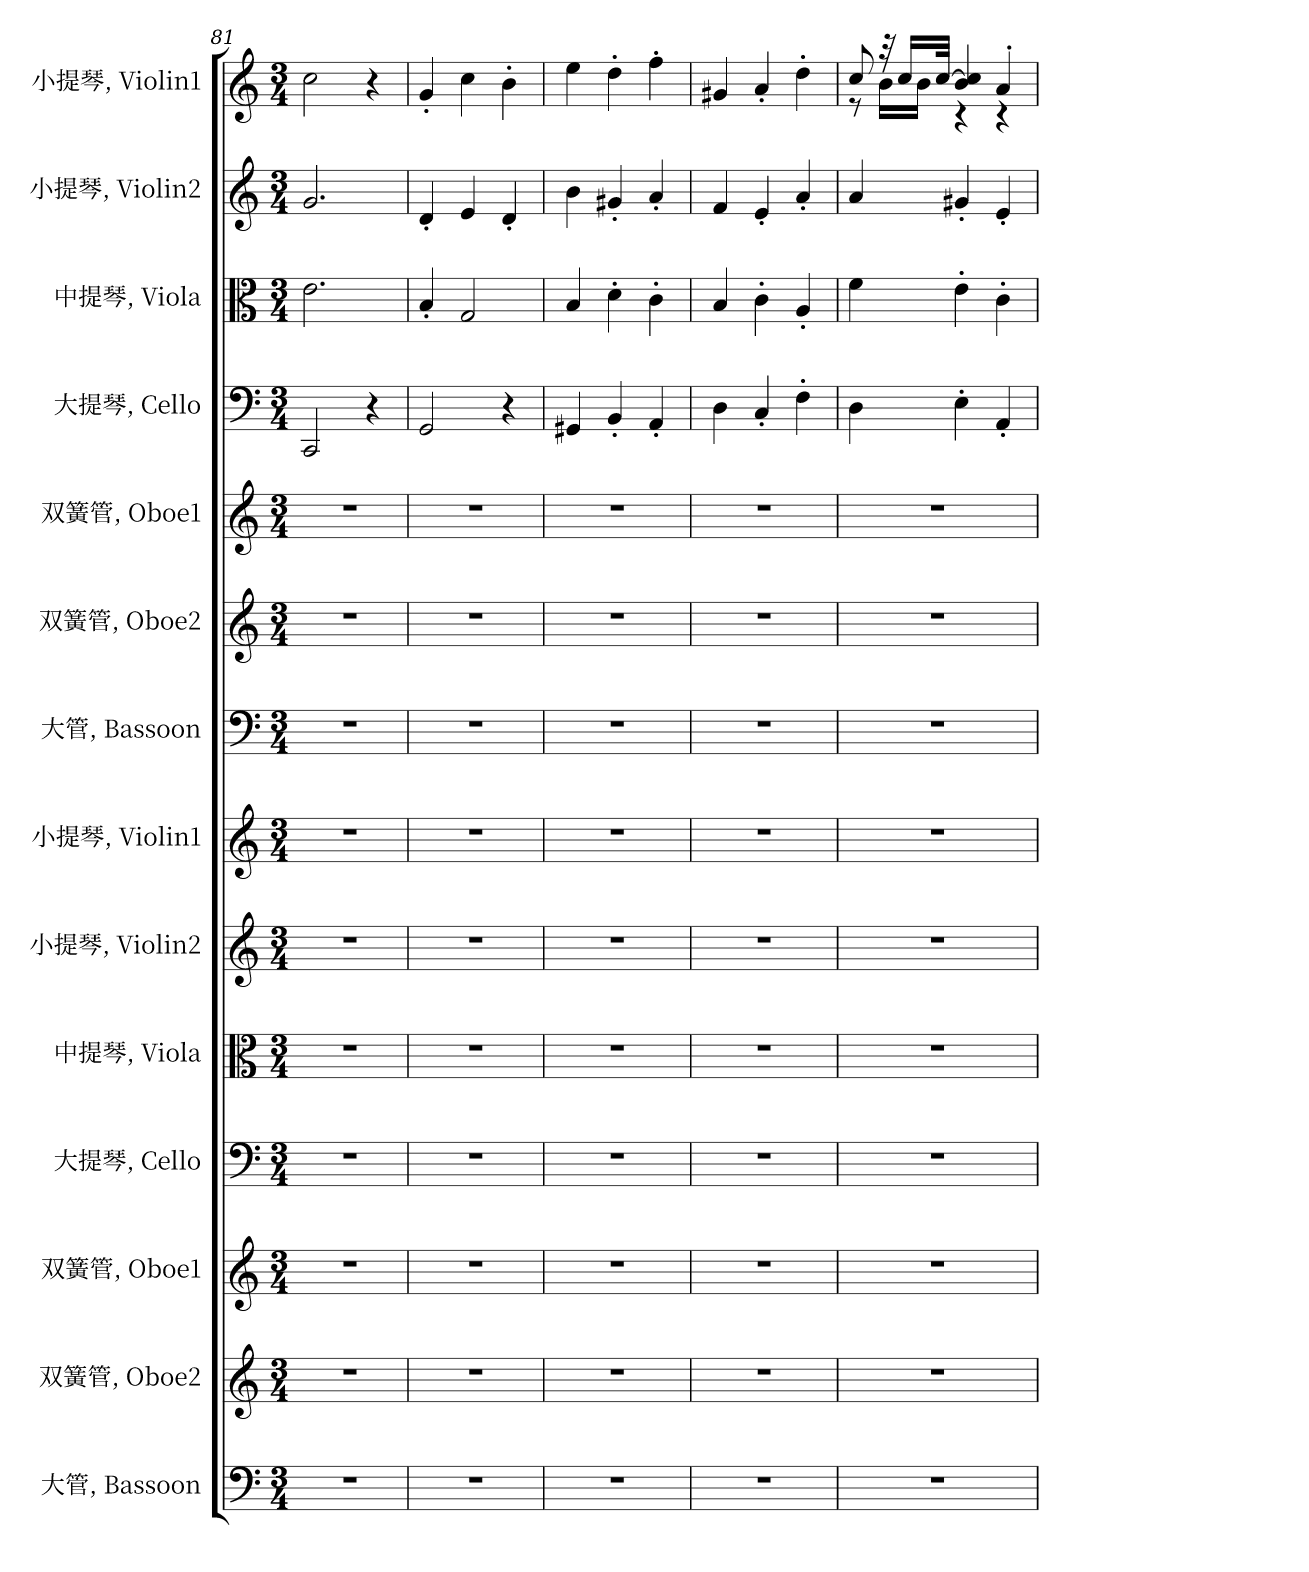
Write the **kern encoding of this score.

**kern	**kern	**kern	**kern	**kern	**kern	**kern	**kern	**kern	**kern	**kern	**kern	**kern	**kern
*part14	*part13	*part12	*part11	*part10	*part9	*part8	*part7	*part6	*part5	*part4	*part3	*part2	*part1
*staff14	*staff13	*staff12	*staff11	*staff10	*staff9	*staff8	*staff7	*staff6	*staff5	*staff4	*staff3	*staff2	*staff1
*I"大管, Bassoon	*I"双簧管, Oboe2	*I"双簧管, Oboe1	*I"大提琴, Cello	*I"中提琴, Viola	*I"小提琴, Violin2	*I"小提琴, Violin1	*I"大管, Bassoon	*I"双簧管, Oboe2	*I"双簧管, Oboe1	*I"大提琴, Cello	*I"中提琴, Viola	*I"小提琴, Violin2	*I"小提琴, Violin1
*I'Bsn.	*I'Ob.	*I'Ob.	*	*I'Vla.	*I'Vln.	*I'Vln.	*I'Bsn.	*I'Ob.	*I'Ob.	*	*I'Vla.	*I'Vln.	*I'Vln.
*clefF4	*clefG2	*clefG2	*clefF4	*clefC3	*clefG2	*clefG2	*clefF4	*clefG2	*clefG2	*clefF4	*clefC3	*clefG2	*clefG2
*k[]	*k[]	*k[]	*k[]	*k[]	*k[]	*k[]	*k[]	*k[]	*k[]	*k[]	*k[]	*k[]	*k[]
*M3/4	*M3/4	*M3/4	*M3/4	*M3/4	*M3/4	*M3/4	*M3/4	*M3/4	*M3/4	*M3/4	*M3/4	*M3/4	*M3/4
=81	=81	=81	=81	=81	=81	=81	=81	=81	=81	=81	=81	=81	=81
2.r	2.r	2.r	2.r	2.r	2.r	2.r	2.r	2.r	2.r	2CC/	2.e\	2.g/	2cc\
.	.	.	.	.	.	.	.	.	.	4r	.	.	4r
!!LO:PB:g=z
=82	=82	=82	=82	=82	=82	=82	=82	=82	=82	=82	=82	=82	=82
2.r	2.r	2.r	2.r	2.r	2.r	2.r	2.r	2.r	2.r	2GG/	4B'/	4d'/	4g'/
.	.	.	.	.	.	.	.	.	.	.	2G/	4e/	4cc\
.	.	.	.	.	.	.	.	.	.	4r	.	4d'/	4b'\
=83	=83	=83	=83	=83	=83	=83	=83	=83	=83	=83	=83	=83	=83
2.r	2.r	2.r	2.r	2.r	2.r	2.r	2.r	2.r	2.r	4GG#X/	4B/	4b\	4ee\
.	.	.	.	.	.	.	.	.	.	4BB'/	4d'\	4g#X'/	4dd'\
.	.	.	.	.	.	.	.	.	.	4AA'/	4c'\	4a'/	4ff'\
=84	=84	=84	=84	=84	=84	=84	=84	=84	=84	=84	=84	=84	=84
2.r	2.r	2.r	2.r	2.r	2.r	2.r	2.r	2.r	2.r	4D\	4B/	4f/	4g#X/
.	.	.	.	.	.	.	.	.	.	4C'/	4c'\	4e'/	4a'/
.	.	.	.	.	.	.	.	.	.	4F'\	4A'/	4a'/	4dd'\
=85	=85	=85	=85	=85	=85	=85	=85	=85	=85	=85	=85	=85	=85
*	*	*	*	*	*	*	*	*	*	*	*	*	*^
2.r	2.r	2.r	2.r	2.r	2.r	2.r	2.r	2.r	2.r	4D\	4f\	4a/	8cc/	8r
.	.	.	.	.	.	.	.	.	.	.	.	.	32r	16b\LL
.	.	.	.	.	.	.	.	.	.	.	.	.	16cc/LL	.
.	.	.	.	.	.	.	.	.	.	.	.	.	.	16b\JJ
.	.	.	.	.	.	.	.	.	.	.	.	.	[32cc/JJk	.
.	.	.	.	.	.	.	.	.	.	4E'\	4e'\	4g#X'/	4b/ 4cc/]	4r
.	.	.	.	.	.	.	.	.	.	4AA'/	4c'\	4e'/	4a'/	4r
*	*	*	*	*	*	*	*	*	*	*	*	*	*v	*v
=	=	=	=	=	=	=	=	=	=	=	=	=	=
*-	*-	*-	*-	*-	*-	*-	*-	*-	*-	*-	*-	*-	*-
